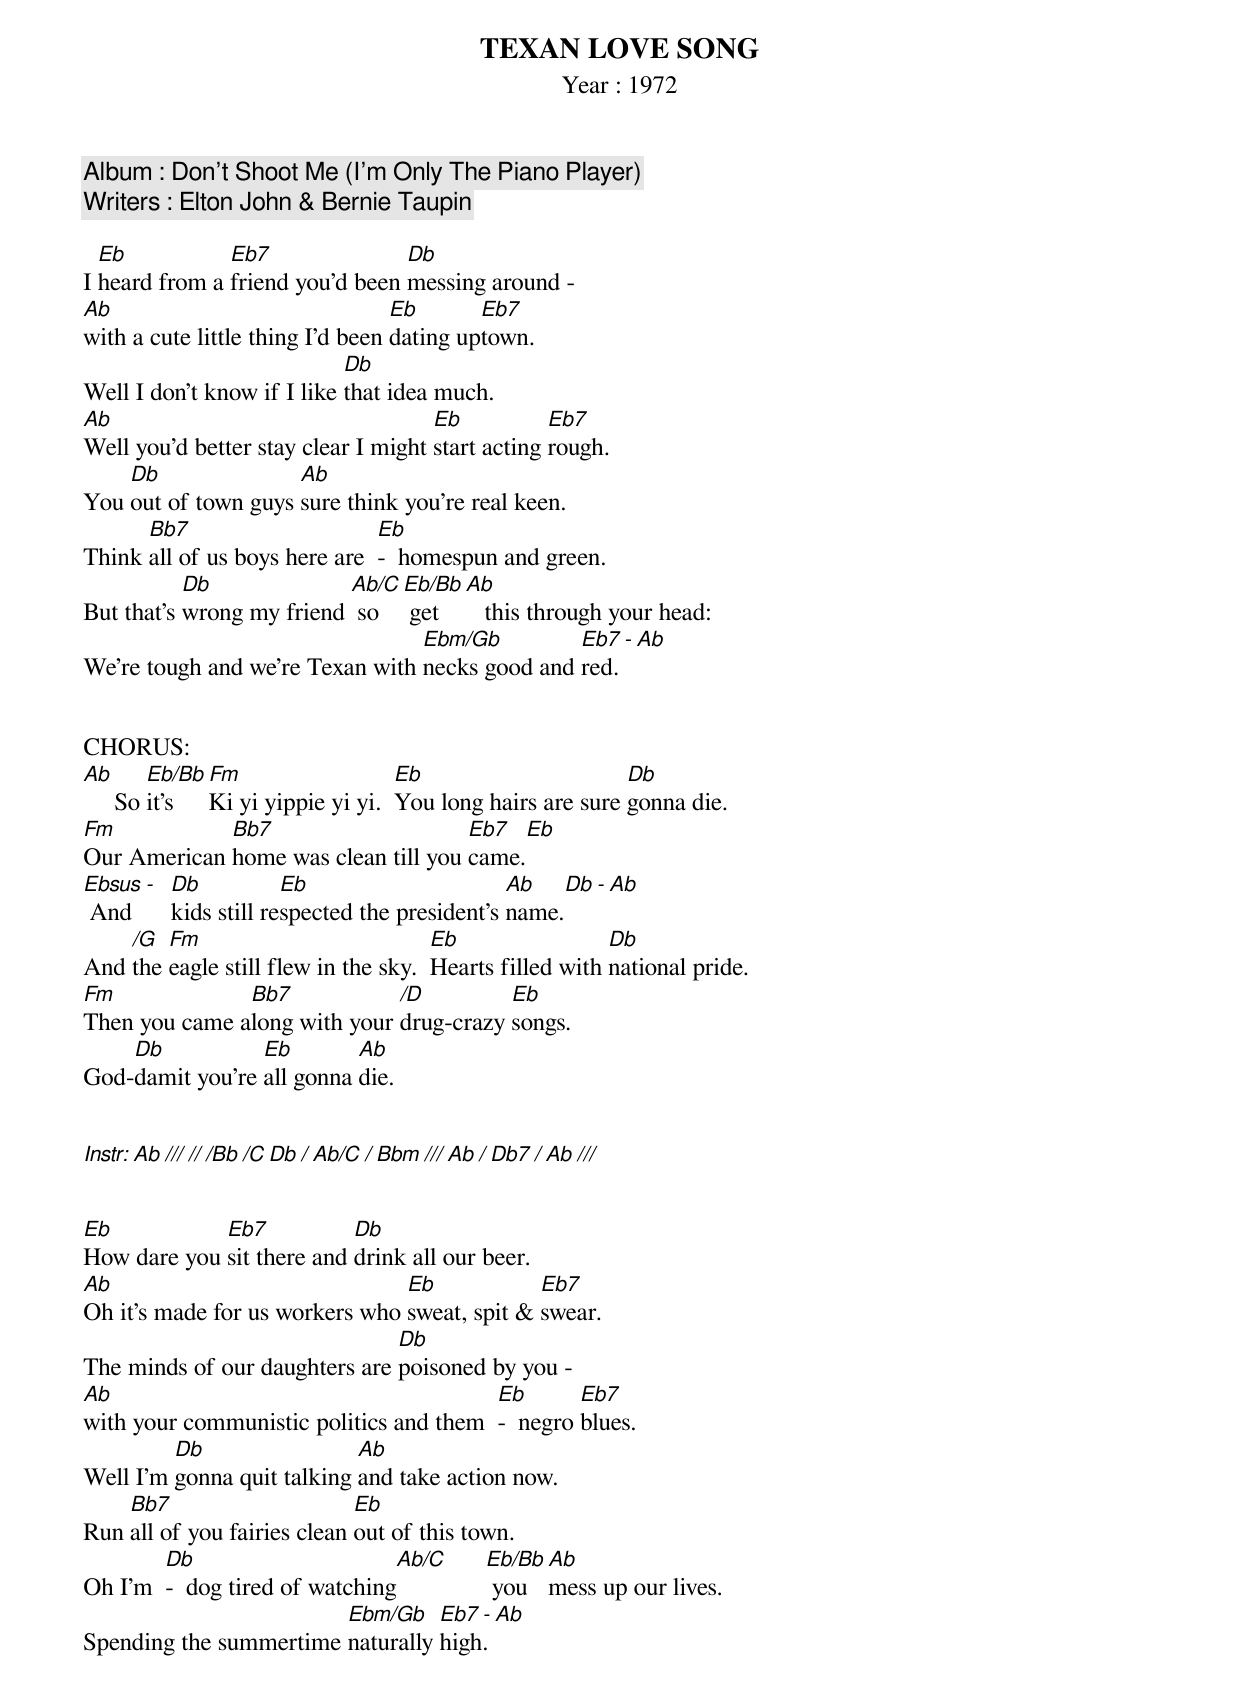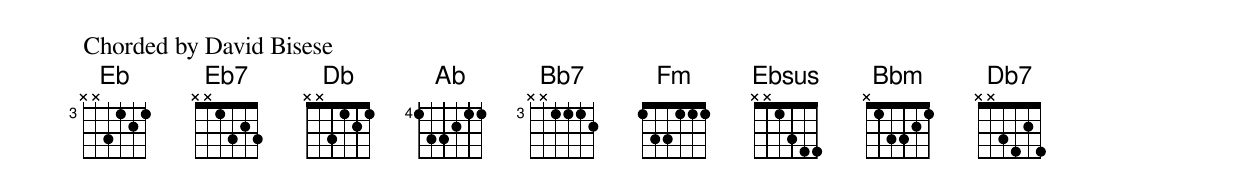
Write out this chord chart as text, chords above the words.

TEXAN LOVE SONG
   Year : 1972
  Album : Don't Shoot Me (I'm Only The Piano Player)
Writers : Elton John & Bernie Taupin

  Eb           Eb7               Db
I heard from a friend you'd been messing around -
Ab                                Eb       Eb7
with a cute little thing I'd been dating uptown.
                            Db
Well I don't know if I like that idea much.
Ab                                   Eb           Eb7
Well you'd better stay clear I might start acting rough.
    Db               Ab
You out of town guys sure think you're real keen.
      Bb7                      Eb
Think all of us boys here are  -  homespun and green.
           Db              Ab/C  Eb/Bb  Ab
But that's wrong my friend  so    get      this through your head:
                                 Ebm/Gb         Eb7 - Ab
We're tough and we're Texan with necks good and red.


CHORUS:
Ab      Eb/Bb    Fm                   Eb                      Db
     So it's     Ki yi yippie yi yi.  You long hairs are sure gonna die.
Fm           Bb7                     Eb7    Eb
Our American home was clean till you came.
Ebsus - Db           Eb                      Ab   Db - Ab
 And    kids still respected the president's name.
    /G  Fm                            Eb                 Db
And the eagle still flew in the sky.  Hearts filled with national pride.
Fm             Bb7            /D         Eb
Then you came along with your drug-crazy songs.
    Db           Eb        Ab
God-damit you're all gonna die.


Instr: Ab ///   // /Bb /C   Db / Ab/C /   Bbm ///   Ab / Db7 /   Ab ///


Eb           Eb7           Db
How dare you sit there and drink all our beer.
Ab                              Eb            Eb7
Oh it's made for us workers who sweat, spit & swear.
                               Db
The minds of our daughters are poisoned by you -
Ab                                       Eb       Eb7
with your communistic politics and them  -  negro blues.
         Db                 Ab
Well I'm gonna quit talking and take action now.
    Bb7                      Eb
Run all of you fairies clean out of this town.
        Db                      Ab/C  Eb/Bb  Ab
Oh I'm  -  dog tired of watching       you   mess up our lives.
                        Ebm/Gb    Eb7 - Ab
Spending the summertime naturally high.

Chorded by David Bisese
